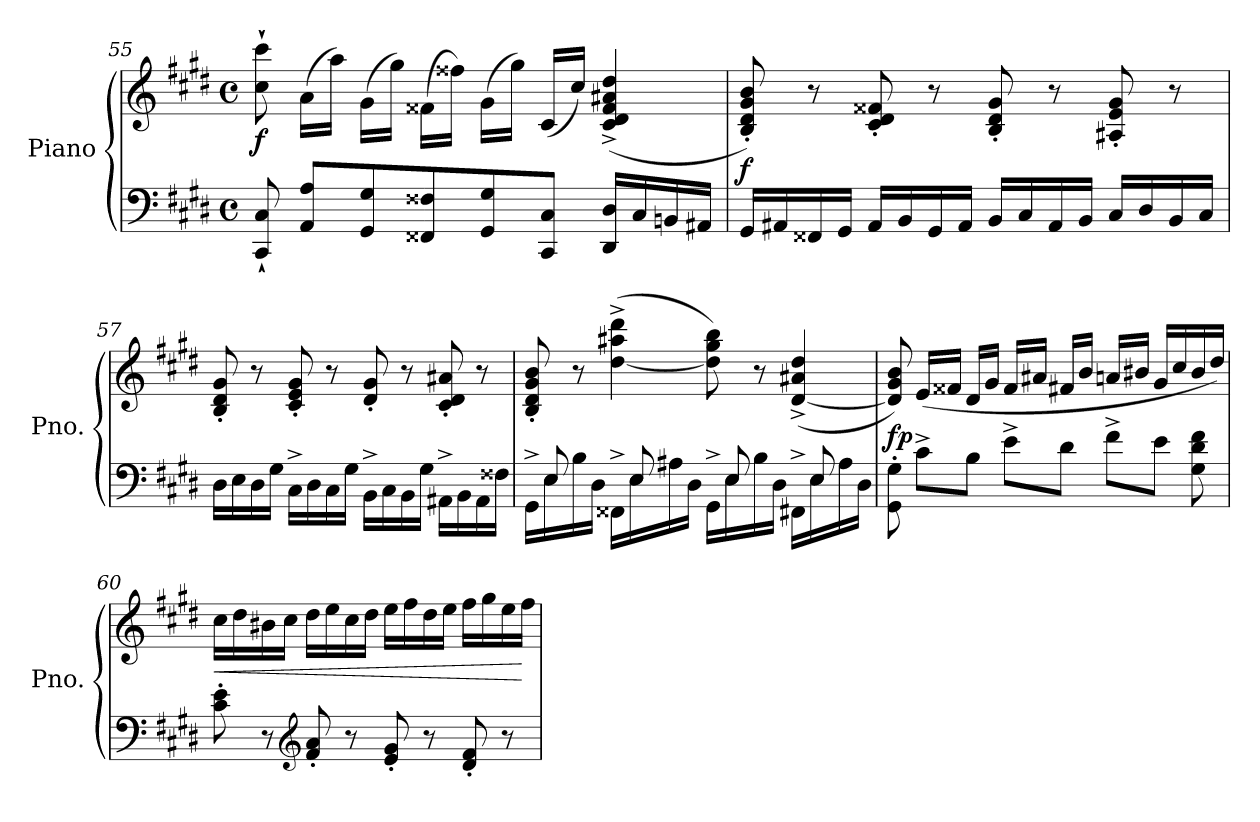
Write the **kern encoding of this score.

**kern	**kern	**dynam
*part1	*part1	*part1
*staff2	*staff1	*staff1/2
*I"Piano	*	*
*I'Pno.	*	*
*clefF4	*clefG2	*
*k[f#c#g#d#]	*k[f#c#g#d#]	*
*M4/4	*M4/4	*
*met(c)	*met(c)	*
=55	=55	=55
!	!	!LO:DY:b
8CC#/` 8C#/`	8cc#\` 8ccc#\`	f
8AA/ 8A/L	(>16a\LL	.
.	16aa\JJ)	.
8GG#/< 8G#/<	(>16g#\LL	.
.	16gg#\JJ)	.
8FF##X/ 8F##X/	(>16f##X\LL	.
.	16ff##X\JJ)	.
8GG#/ 8G#/	(>16g#\LL	.
.	16gg#\JJ)	.
8CC#/ 8C#/J	(<16c#/LL	.
.	16cc#/JJ)	.
16DD#/ 16D#/LL	(>4c#/^ 4d#/^ 4f##/^ 4a#X/^ 4dd#/^	.
16C#/	.	.
16BBn</	.	.
16AA#X/JJ	.	.
!!LO:LB:g=z
=56	=56	=56
!	!	!LO:DY:b
16GG#/LL	8B/' 8d#/' 8g#/' 8b/')	f
16AA#X/	.	.
16FF##X</	8r	.
16GG#/JJ	.	.
16AA#/LL	8c#/' 8d#/' 8f##X/'	.
16BB/	.	.
16GG#</	8r	.
16AA#/JJ	.	.
16BB</LL	8B/' 8d#/' 8g#/'	.
16C#</	.	.
16AA#</	8r	.
16BB/JJ	.	.
16C#/LL	8A#X/' 8e/' 8g#/'	.
16D#/	.	.
16BB</	8r	.
16C#/JJ	.	.
=57	=57	=57
16D#\LL	8B/' 8d#/' 8g#/'	.
16E\	.	.
16D#<\	8r	.
16G#\JJ	.	.
16C#<^\LL	8c#/' 8e/' 8g#/'	.
16D#<\	.	.
16C#<\	8r	.
16G#\JJ	.	.
16BB<^\LL	8d#/' 8g#/'	.
16C#<\	.	.
16BB<\	8r	.
16G#\JJ	.	.
16AA#X<^\LL	8c#/' 8d#/' 8a#X/'	.
16BB<\	.	.
16AA#<\	8r	.
16F##X\JJ	.	.
!!LO:PB:g=z
=58	=58	=58
*^	*	*
16GG#^\LL	16ryy	8B/' 8d#/' 8g#/' 8b/'	.
16E<\	8E/	.	.
16B\	.	8r	.
16D#\JJ	8ryy	.	.
16FF##X^\LL	.	(>[4dd#\^ 4aa#X\^ 4ddd#\^	.
16E\	8E/	.	.
16A#X\	.	.	.
16D#\JJ	8ryy	.	.
16GG#^\LL	.	8dd#\] 8gg#\ 8bb\)	.
16E\	8E/	.	.
16B\	.	8r	.
16D#\JJ	8ryy	.	.
16FF#X^\LL	.	(>[4d#/^ 4a#X/^ 4dd#/^	.
16E\	8E/	.	.
16A#\	.	.	.
16D#\JJ	16ryy	.	.
=59	=59	=59	=59
!	!	!	!LO:DY:b
*v	*v	*	*
8GG#\' 8G#\'	8d#/] 8g#/ 8b/)	fp
8c#<^\L	(>16e/LL	.
.	16f##X/JJ	.
8B\J	16d#/LL	.
.	16g#/JJ	.
8e<^\L	16f##/LL	.
.	16a#X/JJ	.
8d#\J	16f#X/LL	.
.	16b/JJ	.
8f#<^\L	16an/LL	.
.	16b#X/JJ	.
8e\J	16g#/LL	.
.	16cc#/	.
8G#\ 8d#\ 8f#\	16b#/	.
.	16dd#/JJ)	.
!!LO:LB:g=z
=60	=60	=60
!	!	!LO:HP:b
8c#\' 8e\'	16cc#\LL	<
.	16dd#\	.
8r	16b#X\	.
.	16cc#\JJ	.
*clefG2	*	*
8f#/'< 8a/'<	16dd#\LL	.
.	16ee\	.
8r	16cc#\	.
.	16dd#\JJ	.
8e/<' 8g#/<'	16ee\LL	.
.	16ff#\	.
8r	16dd#\	.
.	16ee\JJ	.
8d#/' 8f#/'	16ff#\LL	.
.	16gg#\	.
8r	16ee\	.
.	16ff#\JJ	[
=	=	=
*-	*-	*-
